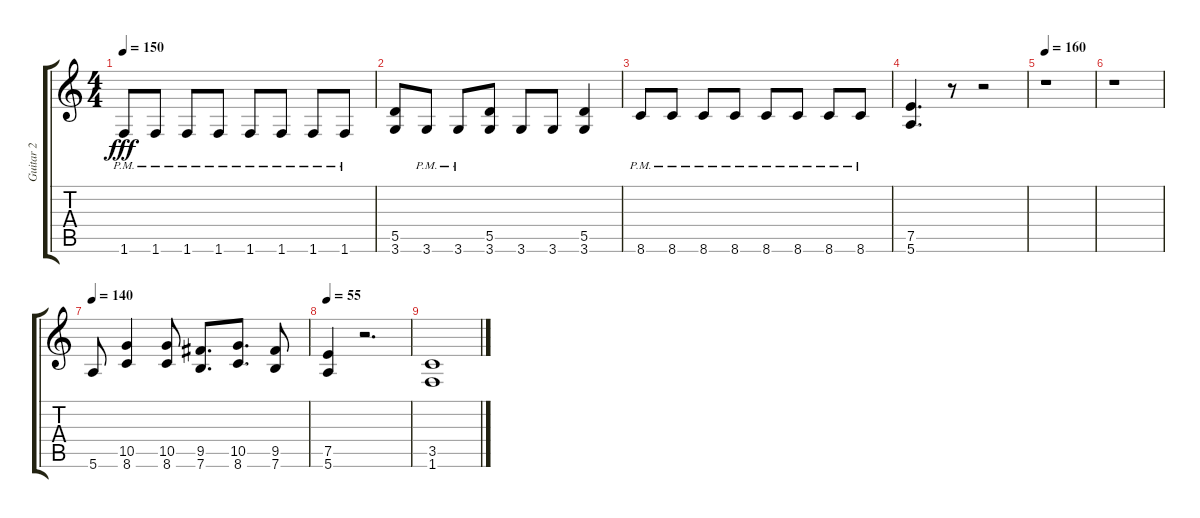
\track ("Guitar 2" "Guitar 2") {instrument distortionguitar}
\staff {score tabs}
\tuning (E4 B3 G3 D3 A2 E2) {hide}
\ts (4 4)
\tempo 150
\clef g2
\ks c
1.6{pm}.8{dy fff} 1.6{pm}.8 1.6{pm}.8 1.6{pm}.8 1.6{pm}.8 1.6{pm}.8 1.6{pm}.8 1.6{pm}.8 |
(5.5 3.6).8 3.6{pm}.8 3.6{pm}.8 (5.5 3.6).8 3.6.8 3.6.8 (5.5 3.6).4 |
8.6{pm}.8 8.6{pm}.8 8.6{pm}.8 8.6{pm}.8 8.6{pm}.8 8.6{pm}.8 8.6{pm}.8 8.6{pm}.8 |
(7.5 5.6).4{d} r.8 r.2 |
\tempo 160
r.1 |
r.1 |
\tempo 69
\tempo 140
5.6.8 (10.5 8.6).4 (10.5 8.6).8 (9.5 7.6).8{d} (10.5 8.6).8{d} (9.5 7.6).8 |
\tempo 55
(7.5 5.6).4 r.2{d} |
(3.5 1.6).1
